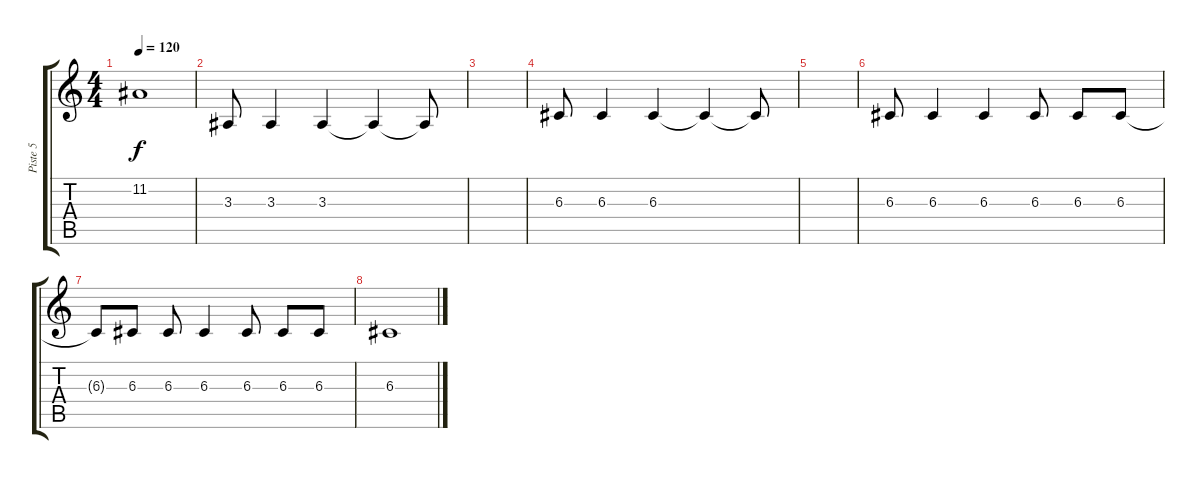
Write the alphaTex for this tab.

\track ("Piste 5" "Piste 5") {instrument sopranosax}
\staff {score tabs}
\tuning (E4 B3 G3 D3 A2 E2) {hide}
\ts (4 4)
\tempo 120
\clef g2
\ks c
11.2{t}.1{dy f} |
3.3.8{volume 16} 3.3.4 3.3.4 3.3{t}.4 3.3{t}.8 |
|
6.3.8 6.3.4 6.3.4 6.3{t}.4 6.3{t}.8 |
|
6.3.8 6.3.4 6.3.4 6.3.8 6.3.8 6.3.8 |
6.3{t}.8 6.3.8 6.3.8 6.3.4 6.3.8 6.3.8 6.3.8 |
6.3.1
